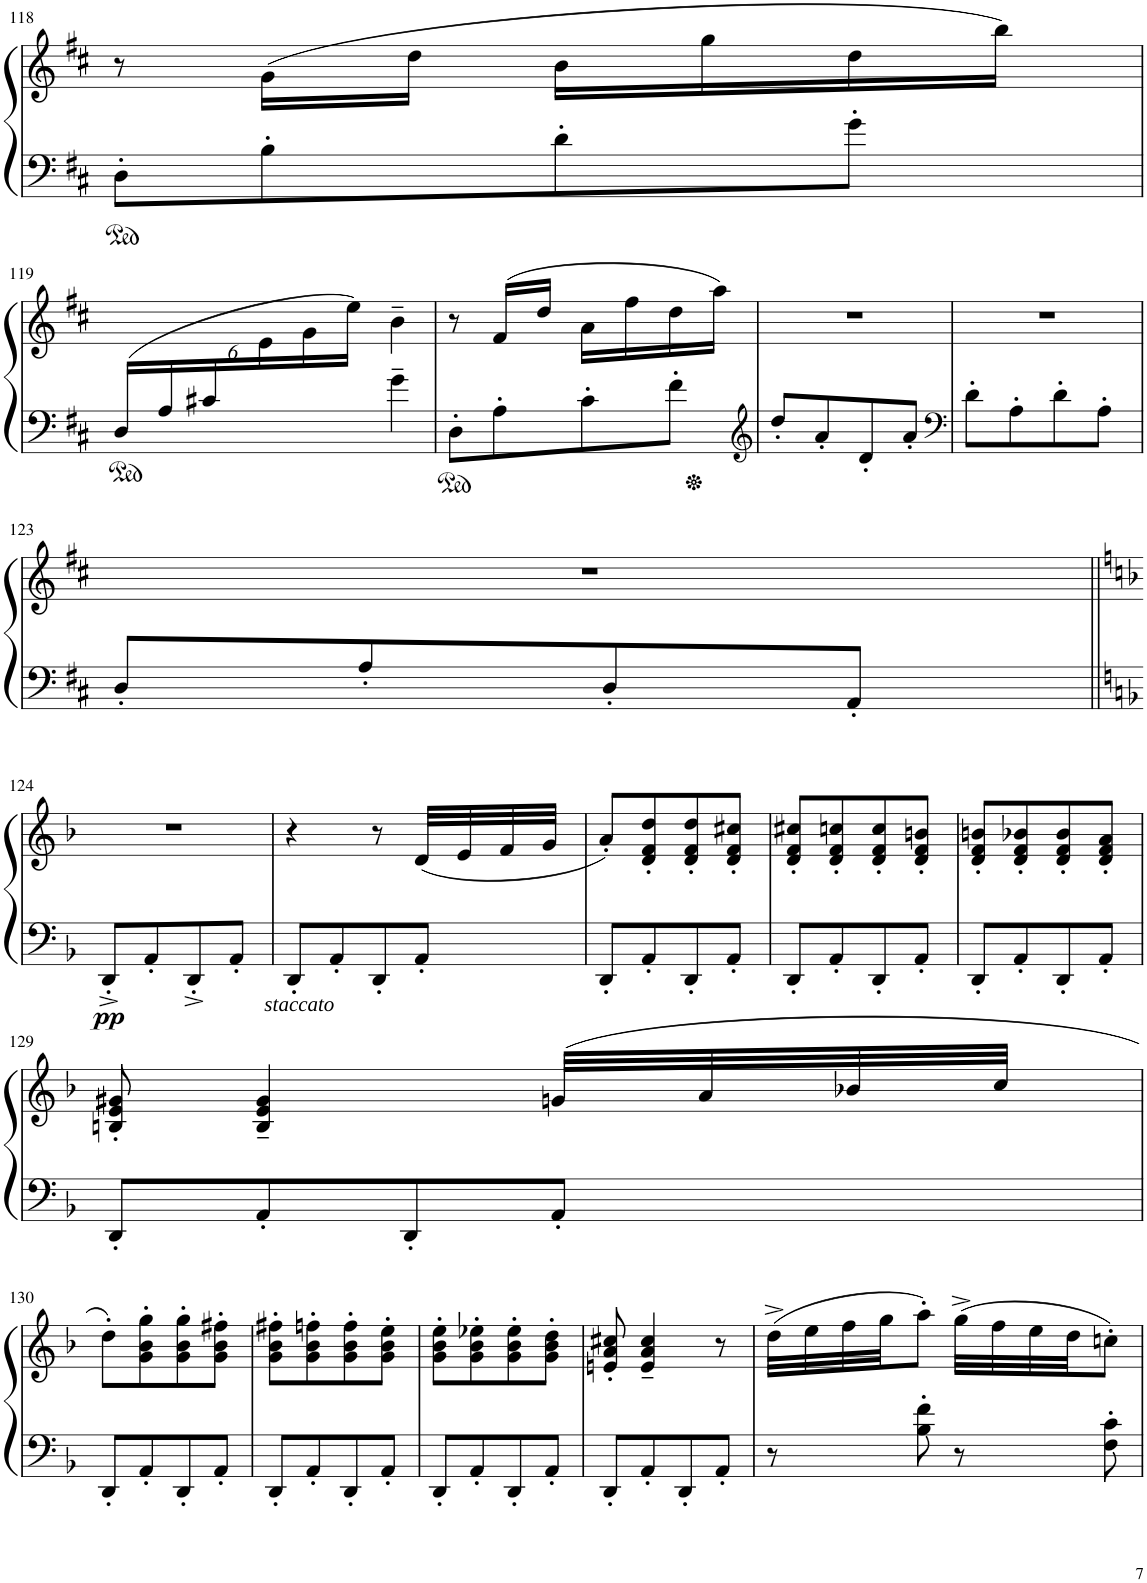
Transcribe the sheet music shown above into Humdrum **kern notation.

**kern	**kern	**dynam
*part1	*part1	*part1
*staff2	*staff1	*staff1/2
*I"Piano	*	*
*I'Pno	*	*
!!LO:PB:g=z
*clefF4	*clefG2	*
*k[f#c#]	*k[f#c#]	*
*M2/4	*M2/4	*
=118	=118	=118
8D'\L	8r	.
8B'\	(16g\LL	.
.	16dd\JJ	.
8d'\	16b\LL	.
.	16gg\	.
8g'\J	16dd\	.
.	16bb\JJ)	.
!!LO:LB:g=z
=119	=119	=119
*Xbrackettup	*	*
*^	*	*
(24D/LL	4ryy	8ryy	.
24A/	.	.	.
24c#X/	.	.	.
4.ryy	.	24e\	.
.	.	24g\	.
.	.	24ee\JJ)	.
.	4g~\	4b~\	.
*v	*v	*	*
=120	=120	=120
8D'\L	8r	.
8A'\	(16f#/LL	.
.	16dd/JJ	.
8c#'\	16a\LL	.
.	16ff#\	.
8f#'\J	16dd\	.
.	16aa\JJ)	.
=121	=121	=121
*clefG2	*	*
8dd'/L	2r	.
8a'/	.	.
8d'/	.	.
8a'/J	.	.
=122	=122	=122
*clefF4	*	*
8d'\L	2r	.
8A'\	.	.
8d'\	.	.
8A'\J	.	.
!!LO:LB:g=z
=123	=123	=123
8D'/L	2r	.
8A'/	.	.
8D'/	.	.
8AA'/J	.	.
!!LO:LB:g=z
=124||	=124||	=124||
*k[b-]	*k[b-]	*
!	!	!LO:DY:b=2
8DD'^/L	2r	pp
8AA'/	.	.
8DD'^/	.	.
8AA'/J	.	.
=125	=125	=125
!	!	!LO:DY:b=2
8DD'/L	4r	other-dynamics
8AA'/	.	.
8DD'/	8r	.
8AA'/J	(32d/LLL	.
.	32e/	.
.	32f/	.
.	32g/JJJ	.
=126	=126	=126
8DD'/L	8a'/L)	.
8AA'/	8d/' 8f/' 8dd/'	.
8DD'/	8d/' 8f/' 8dd/'	.
8AA'/J	8d/' 8f/' 8cc#X/'J	.
=127	=127	=127
8DD'/L	8d/' 8f/' 8cc#X/'L	.
8AA'/	8d/' 8f/' 8ccn/'	.
8DD'/	8d/' 8f/' 8cc/'	.
8AA'/J	8d/' 8f/' 8bn/'J	.
=128	=128	=128
8DD'/L	8d/' 8f/' 8bn/'L	.
8AA'/	8d/' 8f/' 8b-X/'	.
8DD'/	8d/' 8f/' 8b-/'	.
8AA'/J	8d/' 8f/' 8a/'J	.
!!LO:LB:g=z
=129	=129	=129
8DD'/L	8Bn/' 8e/' 8g#X/'	.
8AA'/	4B/~ 4e/~ 4g#/~	.
8DD'/	.	.
8AA'/J	(32gn/LLL	.
.	32a/	.
.	32b-X/	.
.	32cc/JJJ	.
!!LO:LB:g=z
=130	=130	=130
8DD'/L	8dd'\L)	.
8AA'/	8g\' 8b-\' 8gg\'	.
8DD'/	8g\' 8b-\' 8gg\'	.
8AA'/J	8g\' 8b-\' 8ff#X\'J	.
=131	=131	=131
8DD'/L	8g\' 8b-\' 8ff#X\'L	.
8AA'/	8g\' 8b-\' 8ffn\'	.
8DD'/	8g\' 8b-\' 8ff\'	.
8AA'/J	8g\' 8b-\' 8ee\'J	.
=132	=132	=132
8DD'/L	8g\' 8b-\' 8ee\'L	.
8AA'/	8g\' 8b-\' 8ee-X\'	.
8DD'/	8g\' 8b-\' 8ee-\'	.
8AA'/J	8g\' 8b-\' 8dd\'J	.
=133	=133	=133
8DD'/L	8en/' 8a/' 8cc#X/'	.
8AA'/	4e/~ 4a/~ 4cc#/~	.
8DD'/	.	.
8AA'/J	8r	.
=134	=134	=134
8r	(32dd^\LLL	.
.	32ee\	.
.	32ff\	.
.	32gg\JJ	.
8B-\' 8f\'	8aa'\J)	.
8r	(32gg^\LLL	.
.	32ff\	.
.	32ee\	.
.	32dd\JJ	.
8F\' 8c\'	8ccn'\J)	.
=	=	=
*-	*-	*-
